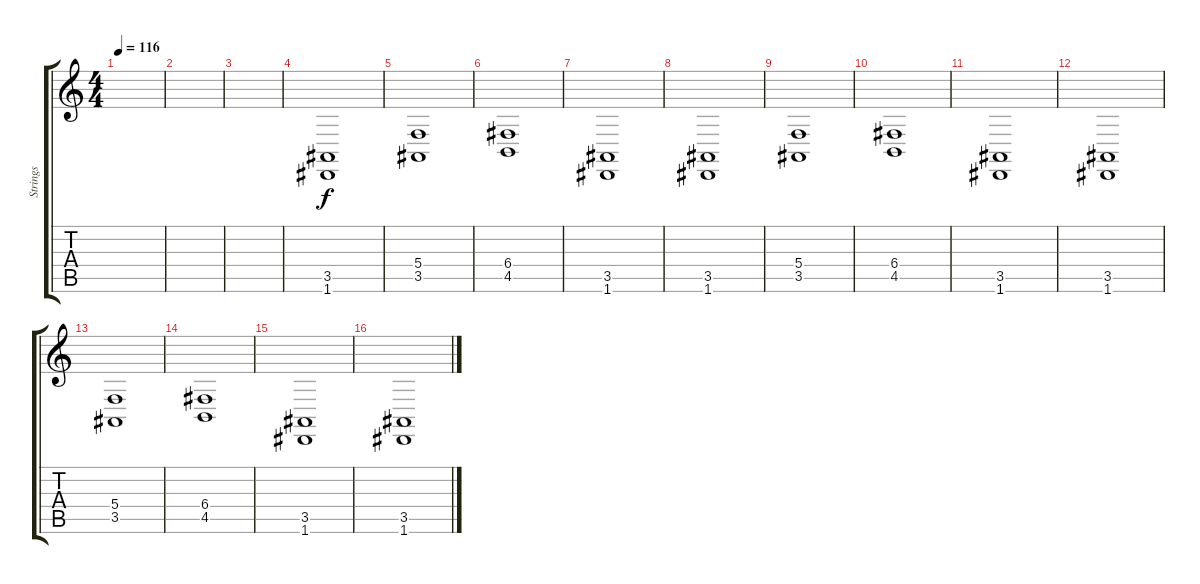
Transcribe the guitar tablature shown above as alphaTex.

\track ("Strings" "Strings") {instrument stringensemble1}
\staff {score tabs}
\tuning (D4 A3 F3 C3 G2 D2) {hide}
\ts (4 4)
\tempo 116
\clef g2
\ks c
|
|
|
(3.5 1.6).1 |
(5.4 3.5).1 |
(6.4 4.5).1 |
(3.5 1.6).1 |
(3.5 1.6).1 |
(5.4 3.5).1 |
(6.4 4.5).1 |
(3.5 1.6).1 |
(3.5 1.6).1 |
(5.4 3.5).1 |
(6.4 4.5).1 |
(3.5 1.6).1 |
(3.5 1.6).1
